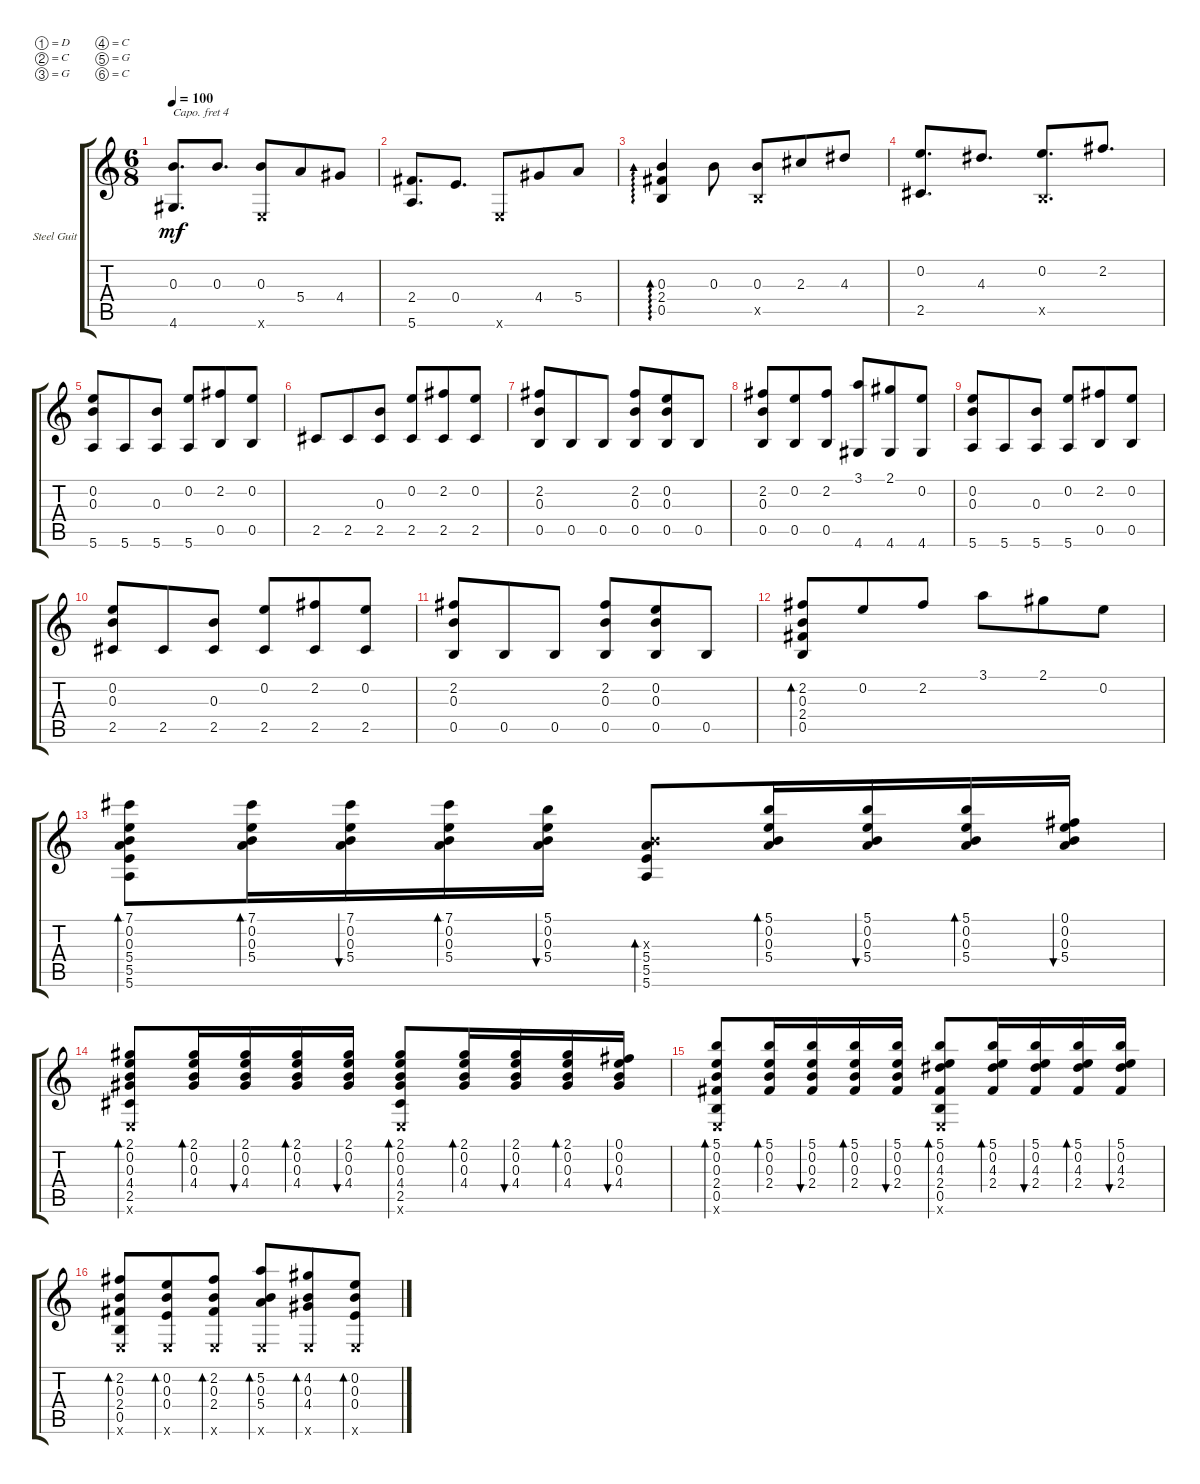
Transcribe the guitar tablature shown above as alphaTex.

\defaultSystemsLayout 4
\bracketExtendMode groupsimilarinstruments
\firstSystemTrackNameOrientation horizontal
\otherSystemsTrackNameOrientation horizontal
\track ("Steel Guitar" "Steel Guit") {instrument acousticguitarsteel}
\staff {score tabs}
\capo 4
\tuning (D4 C4 G3 C3 G2 C2)
\ts (6 8)
\tempo 100
\clef g2
\ks c
(0.3 4.6).8{d dy mf} 0.3.8{d} (0.3 0.6{x}).8 5.4.8 4.4.8 |
(2.4 5.6).8{d} 0.4.8{d} 0.6{x}.8 4.4.8 5.4.8 |
(0.5 2.4 0.3).4{ad 0} 0.3.8 (0.3 0.5{x}).8 2.3.8 4.3.8 |
(2.5 0.2).8{d} 4.3.8{d} (0.2 0.5{x}).8{d} 2.2.8{d} |
(0.2 5.6 0.3).8 5.6.8 (5.6 0.3).8 (5.6 0.2).8 (0.5 2.2).8 (0.5 0.2).8 |
2.5.8 2.5.8 (2.5 0.3).8 (0.2 2.5).8 (2.2 2.5).8 (0.2 2.5).8 |
(2.2 0.5 0.3).8 0.5.8 0.5.8 (0.5 0.3 2.2).8 (0.2 0.3 0.5).8 0.5.8 |
(0.5 2.2 0.3).8 (0.2 0.5).8 (2.2 0.5).8 (3.1 4.6).8 (2.1 4.6).8 (0.2 4.6).8 |
(0.2 5.6 0.3).8 5.6.8 (5.6 0.3).8 (5.6 0.2).8 (0.5 2.2).8 (0.5 0.2).8 |
(2.5 0.2 0.3).8 2.5.8 (2.5 0.3).8 (0.2 2.5).8 (2.2 2.5).8 (0.2 2.5).8 |
(2.2 0.5 0.3).8 0.5.8 0.5.8 (0.5 0.3 2.2).8 (0.2 0.3 0.5).8 0.5.8 |
(2.2 0.5 2.4 0.3).8{bd 53} 0.2.8 2.2.8 3.1.8 2.1.8 0.2.8 |
(5.6 5.5 5.4 0.3 0.2 7.1).8{bd 35} (5.4 0.3 0.2 7.1).16{bd 34} (5.4 0.3 0.2 7.1).16{bu 33} (5.4 0.3 0.2 7.1).16{bd 33} (5.4 0.3 0.2 5.1).16{bu 33} (5.6 5.5 5.4 0.3{x}).8{bd 32} (5.4 0.3 0.2 5.1).16{bd 31} (5.4 0.3 0.2 5.1).16{bu 30} (5.4 0.3 0.2 5.1).16{bd 30} (5.4 0.3 0.2 0.1).16{bu 30} |
(2.5 4.4 0.3 0.2 2.1 0.6{x}).8{bd 30} (4.4 0.3 0.2 2.1).16{bd 30} (4.4 0.3 0.2 2.1).16{bu 30} (4.4 0.3 0.2 2.1).16{bd 30} (4.4 0.3 0.2 2.1).16{bu 30} (4.4 0.3 0.2 2.1 2.5 0.6{x}).8{bd 30} (4.4 0.3 0.2 2.1).16{bd 30} (4.4 0.3 0.2 2.1).16{bu 30} (4.4 0.3 0.2 2.1).16{bd 30} (4.4 0.3 0.2 0.1).16{bu 30} |
(0.5 2.4 0.3 0.2 5.1 0.6{x}).8{bd 30} (2.4 0.3 0.2 5.1).16{bd 30} (2.4 0.3 0.2 5.1).16{bu 30} (2.4 0.3 0.2 5.1).16{bd 30} (2.4 0.3 0.2 5.1).16{bu 30} (0.5 2.4 4.3 0.2 5.1 0.6{x}).8{bd 30} (2.4 4.3 0.2 5.1).16{bd 30} (2.4 4.3 0.2 5.1).16{bu 30} (2.4 4.3 0.2 5.1).16{bd 30} (2.4 4.3 0.2 5.1).16{bu 30} |
(0.5 2.4 0.3 2.2 0.6{x}).8{bd 30} (0.2 0.3 0.4 0.6{x}).8{bd 30} (2.4 0.3 2.2 0.6{x}).8{bd 30} (5.4 0.3 5.2 0.6{x}).8{bd 30} (4.2 0.3 4.4 0.6{x}).8{bd 30} (0.4 0.3 0.2 0.6{x}).8{bd 30}
